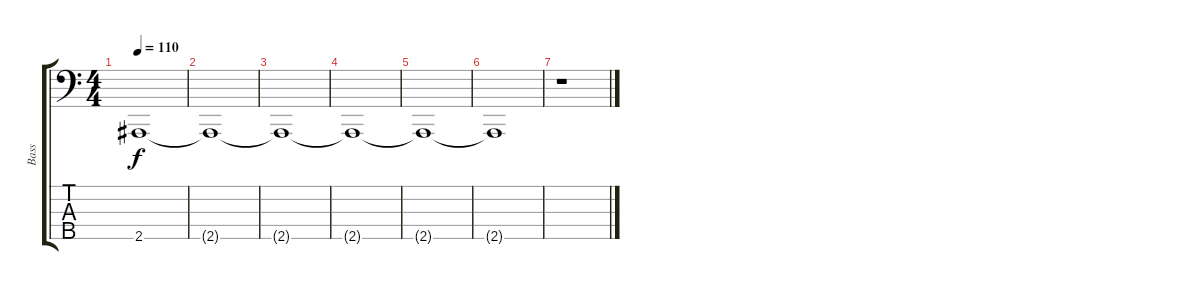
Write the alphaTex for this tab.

\track ("Bass" "Bass") {instrument electricbasspick}
\staff {score tabs}
\tuning (Gb2 Db2 Ab1 Eb1 Ab0) {hide}
\ts (4 4)
\tempo 110
\clef f4
\ks c
2.5{t}.1{dy f} |
2.5{t}.1 |
2.5{t}.1 |
2.5{t}.1 |
2.5{t}.1 |
2.5{t}.1 |
r.1
